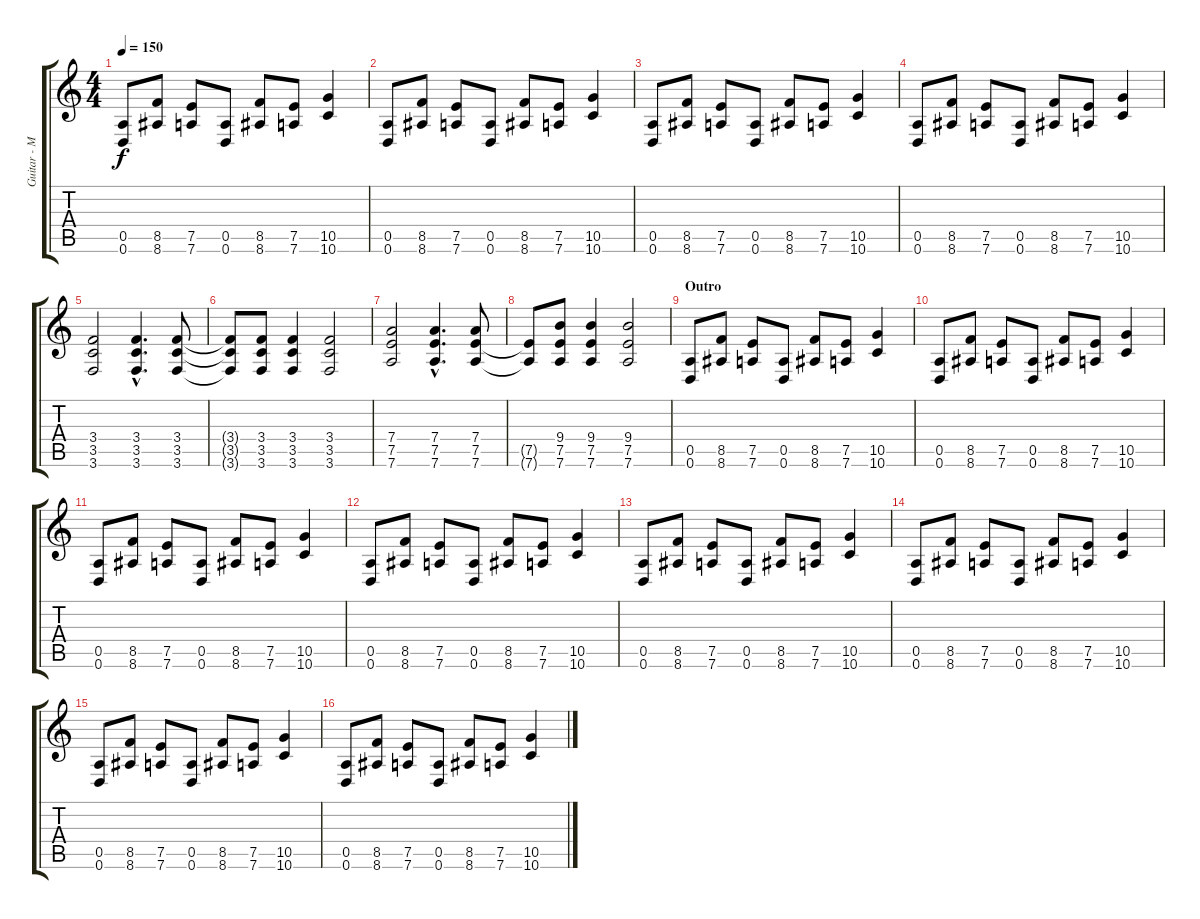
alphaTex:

\track ("Guitar - Marcus" "Guitar - M") {instrument distortionguitar}
\staff {score tabs}
\tuning (E4 B3 G3 D3 A2 D2) {hide}
\ts (4 4)
\tempo 150
\clef g2
\ks c
(0.5 0.6).8{dy f} (8.5 8.6).8 (7.5 7.6).8 (0.5 0.6).8 (8.5 8.6).8 (7.5 7.6).8 (10.5 10.6).4 |
(0.5 0.6).8 (8.5 8.6).8 (7.5 7.6).8 (0.5 0.6).8 (8.5 8.6).8 (7.5 7.6).8 (10.5 10.6).4 |
(0.5 0.6).8 (8.5 8.6).8 (7.5 7.6).8 (0.5 0.6).8 (8.5 8.6).8 (7.5 7.6).8 (10.5 10.6).4 |
(0.5 0.6).8 (8.5 8.6).8 (7.5 7.6).8 (0.5 0.6).8 (8.5 8.6).8 (7.5 7.6).8 (10.5 10.6).4 |
(3.4 3.5 3.6).2 (3.4{hac} 3.5{hac} 3.6{hac}).4{d} (3.4 3.5 3.6).8 |
(3.4{t} 3.5{t} 3.6{t}).8 (3.4 3.5 3.6).8 (3.4 3.5 3.6).4 (3.4 3.5 3.6).2 |
(7.4 7.5 7.6).2 (7.4{hac} 7.5{hac} 7.6{hac}).4{d} (7.4 7.5 7.6).8 |
(7.5{t} 7.6{t}).8 (9.4 7.5 7.6).8 (9.4 7.5 7.6).4 (9.4 7.5 7.6).2 |
\section ("" "Outro")
(0.5 0.6).8 (8.5 8.6).8 (7.5 7.6).8 (0.5 0.6).8 (8.5 8.6).8 (7.5 7.6).8 (10.5 10.6).4 |
(0.5 0.6).8 (8.5 8.6).8 (7.5 7.6).8 (0.5 0.6).8 (8.5 8.6).8 (7.5 7.6).8 (10.5 10.6).4 |
(0.5 0.6).8 (8.5 8.6).8 (7.5 7.6).8 (0.5 0.6).8 (8.5 8.6).8 (7.5 7.6).8 (10.5 10.6).4 |
(0.5 0.6).8 (8.5 8.6).8 (7.5 7.6).8 (0.5 0.6).8 (8.5 8.6).8 (7.5 7.6).8 (10.5 10.6).4 |
(0.5 0.6).8 (8.5 8.6).8 (7.5 7.6).8 (0.5 0.6).8 (8.5 8.6).8 (7.5 7.6).8 (10.5 10.6).4 |
(0.5 0.6).8 (8.5 8.6).8 (7.5 7.6).8 (0.5 0.6).8 (8.5 8.6).8 (7.5 7.6).8 (10.5 10.6).4 |
(0.5 0.6).8 (8.5 8.6).8 (7.5 7.6).8 (0.5 0.6).8 (8.5 8.6).8 (7.5 7.6).8 (10.5 10.6).4 |
(0.5 0.6).8 (8.5 8.6).8 (7.5 7.6).8 (0.5 0.6).8 (8.5 8.6).8 (7.5 7.6).8 (10.5 10.6).4
